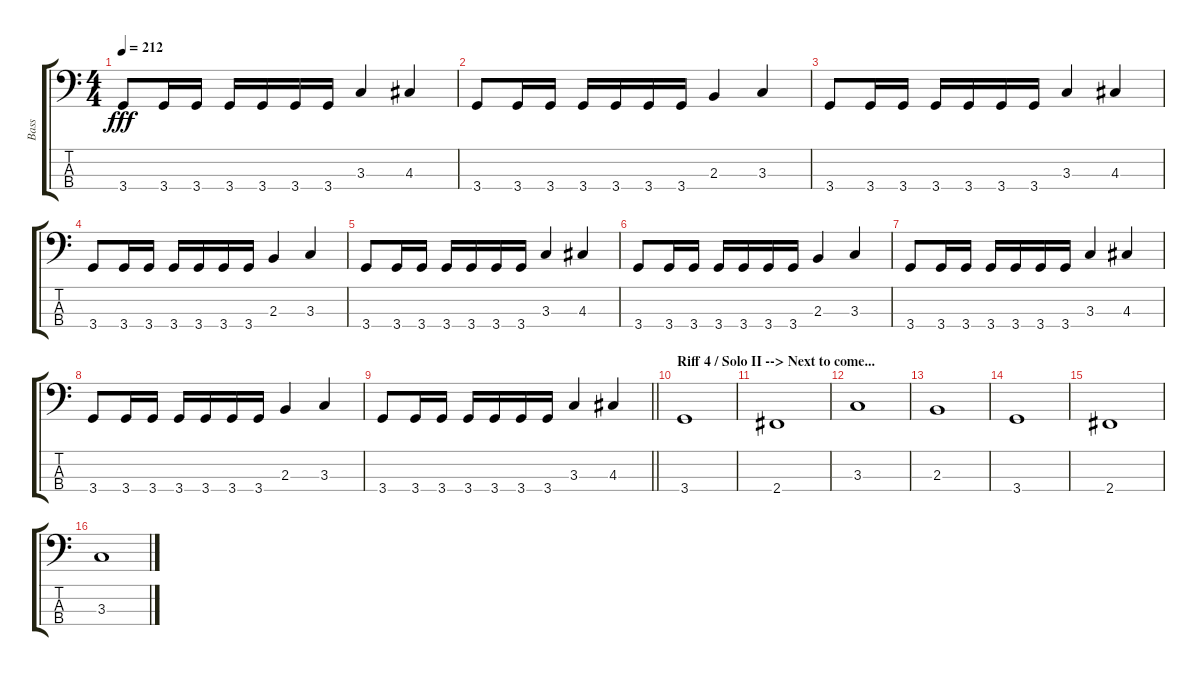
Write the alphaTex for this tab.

\track ("Bass" "Bass") {instrument electricbasspick}
\staff {score tabs}
\tuning (G2 D2 A1 E1) {hide}
\ts (4 4)
\tempo 212
\clef f4
\ks c
3.4.8{dy fff} 3.4.16 3.4.16 3.4.16 3.4.16 3.4.16 3.4.16 3.3.4 4.3.4 |
3.4.8 3.4.16 3.4.16 3.4.16 3.4.16 3.4.16 3.4.16 2.3.4 3.3.4 |
3.4.8 3.4.16 3.4.16 3.4.16 3.4.16 3.4.16 3.4.16 3.3.4 4.3.4 |
3.4.8 3.4.16 3.4.16 3.4.16 3.4.16 3.4.16 3.4.16 2.3.4 3.3.4 |
3.4.8 3.4.16 3.4.16 3.4.16 3.4.16 3.4.16 3.4.16 3.3.4 4.3.4 |
3.4.8 3.4.16 3.4.16 3.4.16 3.4.16 3.4.16 3.4.16 2.3.4 3.3.4 |
3.4.8 3.4.16 3.4.16 3.4.16 3.4.16 3.4.16 3.4.16 3.3.4 4.3.4 |
3.4.8 3.4.16 3.4.16 3.4.16 3.4.16 3.4.16 3.4.16 2.3.4 3.3.4 |
\barLineRight lightlight
3.4.8 3.4.16 3.4.16 3.4.16 3.4.16 3.4.16 3.4.16 3.3.4 4.3.4 |
\section ("" "Riff 4 / Solo II --> Next to come...")
3.4.1 |
2.4.1 |
3.3.1 |
2.3.1 |
3.4.1 |
2.4.1 |
3.3.1
